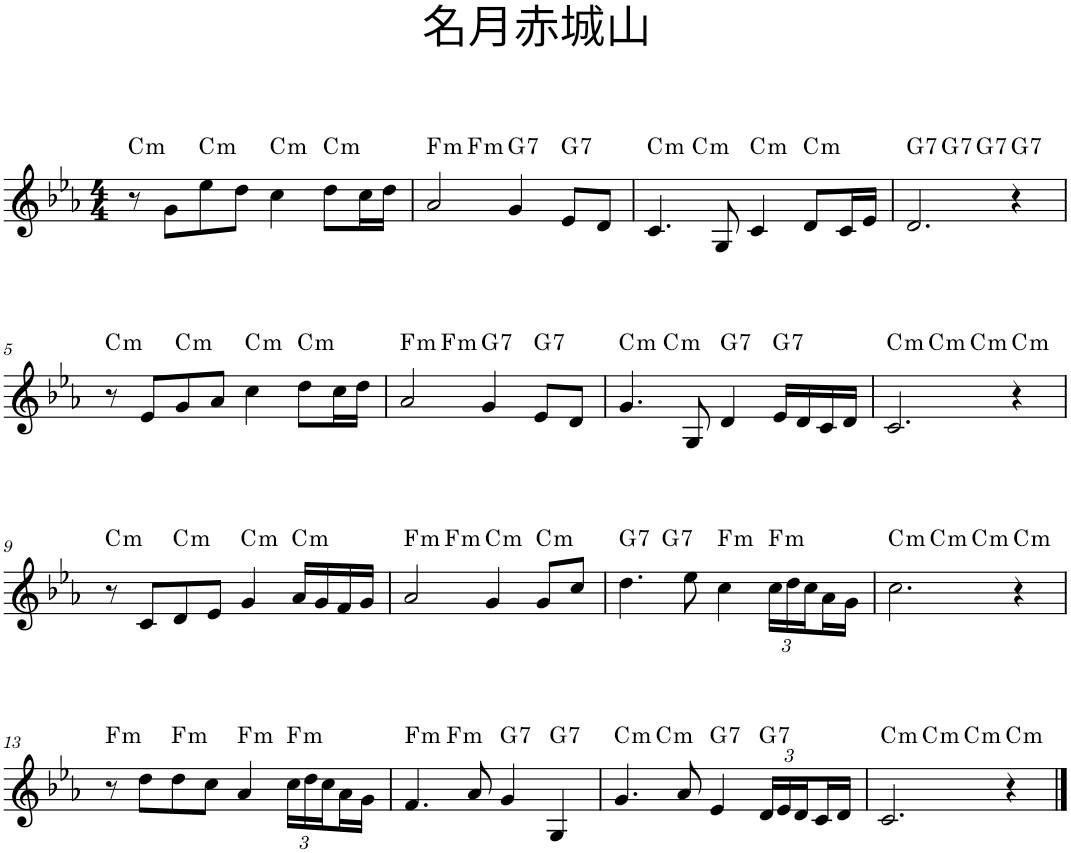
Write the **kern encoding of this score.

**kern	**harte
*part1	*part1
*staff1	*
*I"Piano	*
*I'Pno.	*
*clefG2	*
*k[b-e-a-]	*
*M4/4	*
=1	=1
!	!LO:H:kt=m
8r	C:min
8g\L	.
!	!LO:H:kt=m
8ee-\	C:min
8dd\J	.
!	!LO:H:kt=m
4cc\	C:min
!	!LO:H:kt=m
8dd\L	C:min
16cc\L	.
16dd\JJ	.
=2	=2
!	!LO:H:kt=m
*^	*
2a-/	4ryy	F:min
!	!	!LO:H:kt=m
.	2.ryy	F:min
!	!	!LO:H:kt=7
4g/	.	G:7
!	!	!LO:H:kt=7
8e-/L	.	G:7
8d/J	.	.
=3	=3	=3
!	!	!LO:H:kt=m
4.c/	4ryy	C:min
!	!	!LO:H:kt=m
.	2.ryy	C:min
8G/	.	.
!	!	!LO:H:kt=m
4c/	.	C:min
!	!	!LO:H:kt=m
8d/L	.	C:min
16c/L	.	.
16e-/JJ	.	.
=4	=4	=4
!	!	!LO:H:kt=7
*	*^	*
2.d/	4ryy	2ryy	G:7
!	!	!	!LO:H:kt=7
.	2.ryy	.	G:7
!	!	!	!LO:H:kt=7
.	.	2ryy	G:7
!	!	!	!LO:H:kt=7
4r	.	.	G:7
!!LO:LB:g=z	!!	!!
=5	=5	=5	=5
!	!	!	!LO:H:kt=m
*v	*v	*v	*
8r	C:min
8e-/L	.
!	!LO:H:kt=m
8g/	C:min
8a-/J	.
!	!LO:H:kt=m
4cc\	C:min
!	!LO:H:kt=m
8dd\L	C:min
16cc\L	.
16dd\JJ	.
=6	=6
!	!LO:H:kt=m
*^	*
2a-/	4ryy	F:min
!	!	!LO:H:kt=m
.	2.ryy	F:min
!	!	!LO:H:kt=7
4g/	.	G:7
!	!	!LO:H:kt=7
8e-/L	.	G:7
8d/J	.	.
=7	=7	=7
!	!	!LO:H:kt=m
4.g/	4ryy	C:min
!	!	!LO:H:kt=m
.	2.ryy	C:min
8G/	.	.
!	!	!LO:H:kt=7
4d/	.	G:7
!	!	!LO:H:kt=7
16e-/LL	.	G:7
16d/	.	.
16c/	.	.
16d/JJ	.	.
=8	=8	=8
!	!	!LO:H:kt=m
*	*^	*
2.c/	4ryy	2ryy	C:min
!	!	!	!LO:H:kt=m
.	2.ryy	.	C:min
!	!	!	!LO:H:kt=m
.	.	2ryy	C:min
!	!	!	!LO:H:kt=m
4r	.	.	C:min
!!LO:LB:g=z	!!	!!
=9	=9	=9	=9
!	!	!	!LO:H:kt=m
*v	*v	*v	*
8r	C:min
8c/L	.
!	!LO:H:kt=m
8d/	C:min
8e-/J	.
!	!LO:H:kt=m
4g/	C:min
!	!LO:H:kt=m
16a-/LL	C:min
16g/	.
16f/	.
16g/JJ	.
=10	=10
!	!LO:H:kt=m
*^	*
2a-/	4ryy	F:min
!	!	!LO:H:kt=m
.	2.ryy	F:min
!	!	!LO:H:kt=m
4g/	.	C:min
!	!	!LO:H:kt=m
8g/L	.	C:min
8cc/J	.	.
=11	=11	=11
!	!	!LO:H:kt=7
4.dd\	4ryy	G:7
!	!	!LO:H:kt=7
.	2.ryy	G:7
8ee-\	.	.
!	!	!LO:H:kt=m
4cc\	.	F:min
*Xbrackettup	*	*
!	!	!LO:H:kt=m
24cc\LL	.	F:min
24dd\	.	.
24cc\	.	.
16a-\	.	.
16g\JJ	.	.
=12	=12	=12
!	!	!LO:H:kt=m
*	*^	*
2.cc\	4ryy	2ryy	C:min
!	!	!	!LO:H:kt=m
.	2.ryy	.	C:min
!	!	!	!LO:H:kt=m
.	.	2ryy	C:min
!	!	!	!LO:H:kt=m
4r	.	.	C:min
!!LO:LB:g=z	!!	!!
=13	=13	=13	=13
!	!	!	!LO:H:kt=m
*v	*v	*v	*
8r	F:min
8dd\L	.
!	!LO:H:kt=m
8dd\	F:min
8cc\J	.
!	!LO:H:kt=m
4a-/	F:min
!	!LO:H:kt=m
24cc\LL	F:min
24dd\	.
24cc\	.
16a-\	.
16g\JJ	.
=14	=14
!	!LO:H:kt=m
*^	*
4.f/	4ryy	F:min
!	!	!LO:H:kt=m
.	2.ryy	F:min
8a-/	.	.
!	!	!LO:H:kt=7
4g/	.	G:7
!	!	!LO:H:kt=7
4G/	.	G:7
=15	=15	=15
!	!	!LO:H:kt=m
4.g/	4ryy	C:min
!	!	!LO:H:kt=m
.	2.ryy	C:min
8a-/	.	.
!	!	!LO:H:kt=7
4e-/	.	G:7
!	!	!LO:H:kt=7
24d/LL	.	G:7
24e-/	.	.
24d/	.	.
16c/	.	.
16d/JJ	.	.
=16	=16	=16
!	!	!LO:H:kt=m
*	*^	*
2.c/	4ryy	2ryy	C:min
!	!	!	!LO:H:kt=m
.	2.ryy	.	C:min
!	!	!	!LO:H:kt=m
.	.	2ryy	C:min
!	!	!	!LO:H:kt=m
4r	.	.	C:min
*v	*v	*v	*
==	==
*-	*-
